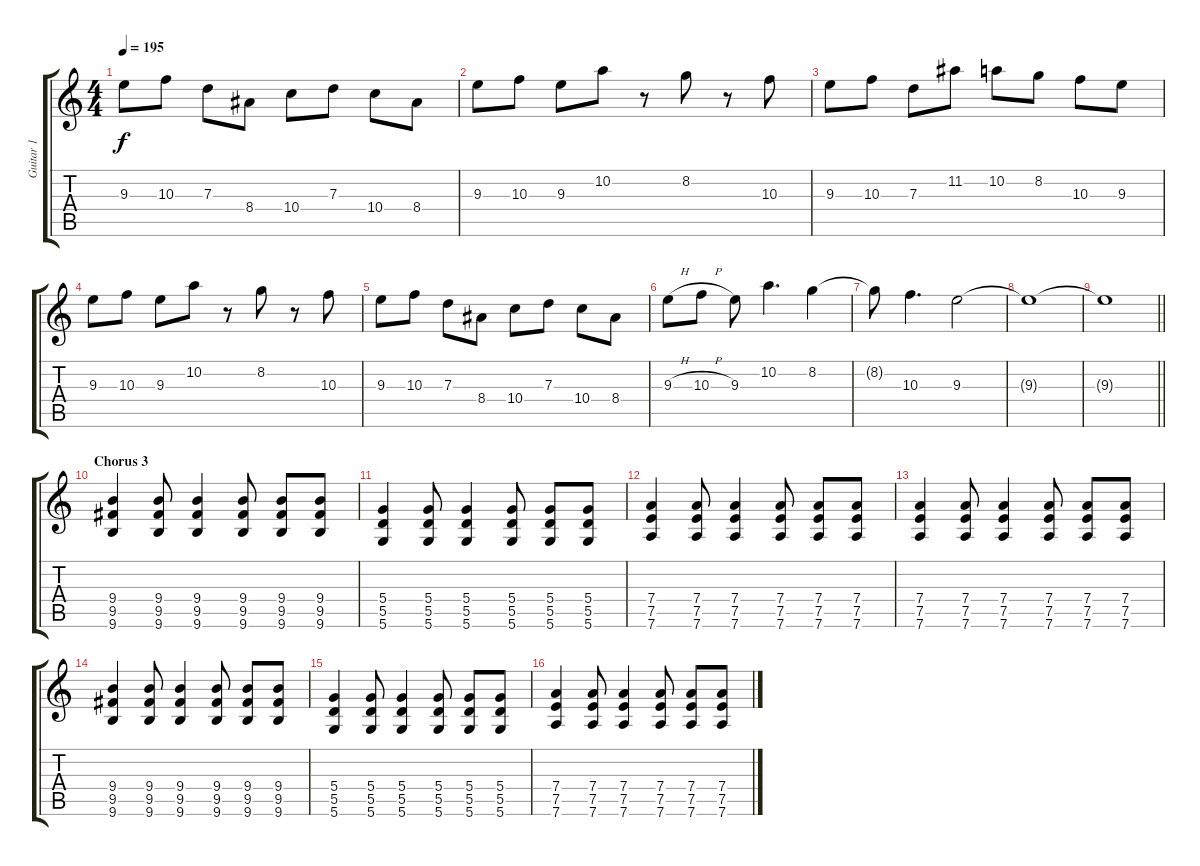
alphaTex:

\track ("Guitar 1" "Guitar 1") {instrument distortionguitar}
\staff {score tabs}
\tuning (E4 B3 G3 D3 A2 D2) {hide}
\ts (4 4)
\tempo 195
\clef g2
\ks c
9.3.8{dy f} 10.3.8 7.3.8 8.4.8 10.4.8 7.3.8 10.4.8 8.4.8 |
9.3.8 10.3.8 9.3.8 10.2.8 r.8 8.2.8 r.8 10.3.8 |
9.3.8 10.3.8 7.3.8 11.2.8 10.2.8 8.2.8 10.3.8 9.3.8 |
9.3.8 10.3.8 9.3.8 10.2.8 r.8 8.2.8 r.8 10.3.8 |
9.3.8 10.3.8 7.3.8 8.4.8 10.4.8 7.3.8 10.4.8 8.4.8 |
9.3{h}.8 10.3{h}.8 9.3.8 10.2.4{d} 8.2.4 |
8.2{t}.8 10.3.4{d} 9.3.2 |
9.3{t}.1 |
\barLineRight lightlight
9.3{t}.1 |
\section ("" "Chorus 3")
(9.4 9.5 9.6).4 (9.4 9.5 9.6).8 (9.4 9.5 9.6).4 (9.4 9.5 9.6).8 (9.4 9.5 9.6).8 (9.4 9.5 9.6).8 |
(5.4 5.5 5.6).4 (5.4 5.5 5.6).8 (5.4 5.5 5.6).4 (5.4 5.5 5.6).8 (5.4 5.5 5.6).8 (5.4 5.5 5.6).8 |
(7.4 7.5 7.6).4 (7.4 7.5 7.6).8 (7.4 7.5 7.6).4 (7.4 7.5 7.6).8 (7.4 7.5 7.6).8 (7.4 7.5 7.6).8 |
(7.4 7.5 7.6).4 (7.4 7.5 7.6).8 (7.4 7.5 7.6).4 (7.4 7.5 7.6).8 (7.4 7.5 7.6).8 (7.4 7.5 7.6).8 |
(9.4 9.5 9.6).4 (9.4 9.5 9.6).8 (9.4 9.5 9.6).4 (9.4 9.5 9.6).8 (9.4 9.5 9.6).8 (9.4 9.5 9.6).8 |
(5.4 5.5 5.6).4 (5.4 5.5 5.6).8 (5.4 5.5 5.6).4 (5.4 5.5 5.6).8 (5.4 5.5 5.6).8 (5.4 5.5 5.6).8 |
(7.4 7.5 7.6).4 (7.4 7.5 7.6).8 (7.4 7.5 7.6).4 (7.4 7.5 7.6).8 (7.4 7.5 7.6).8 (7.4 7.5 7.6).8
